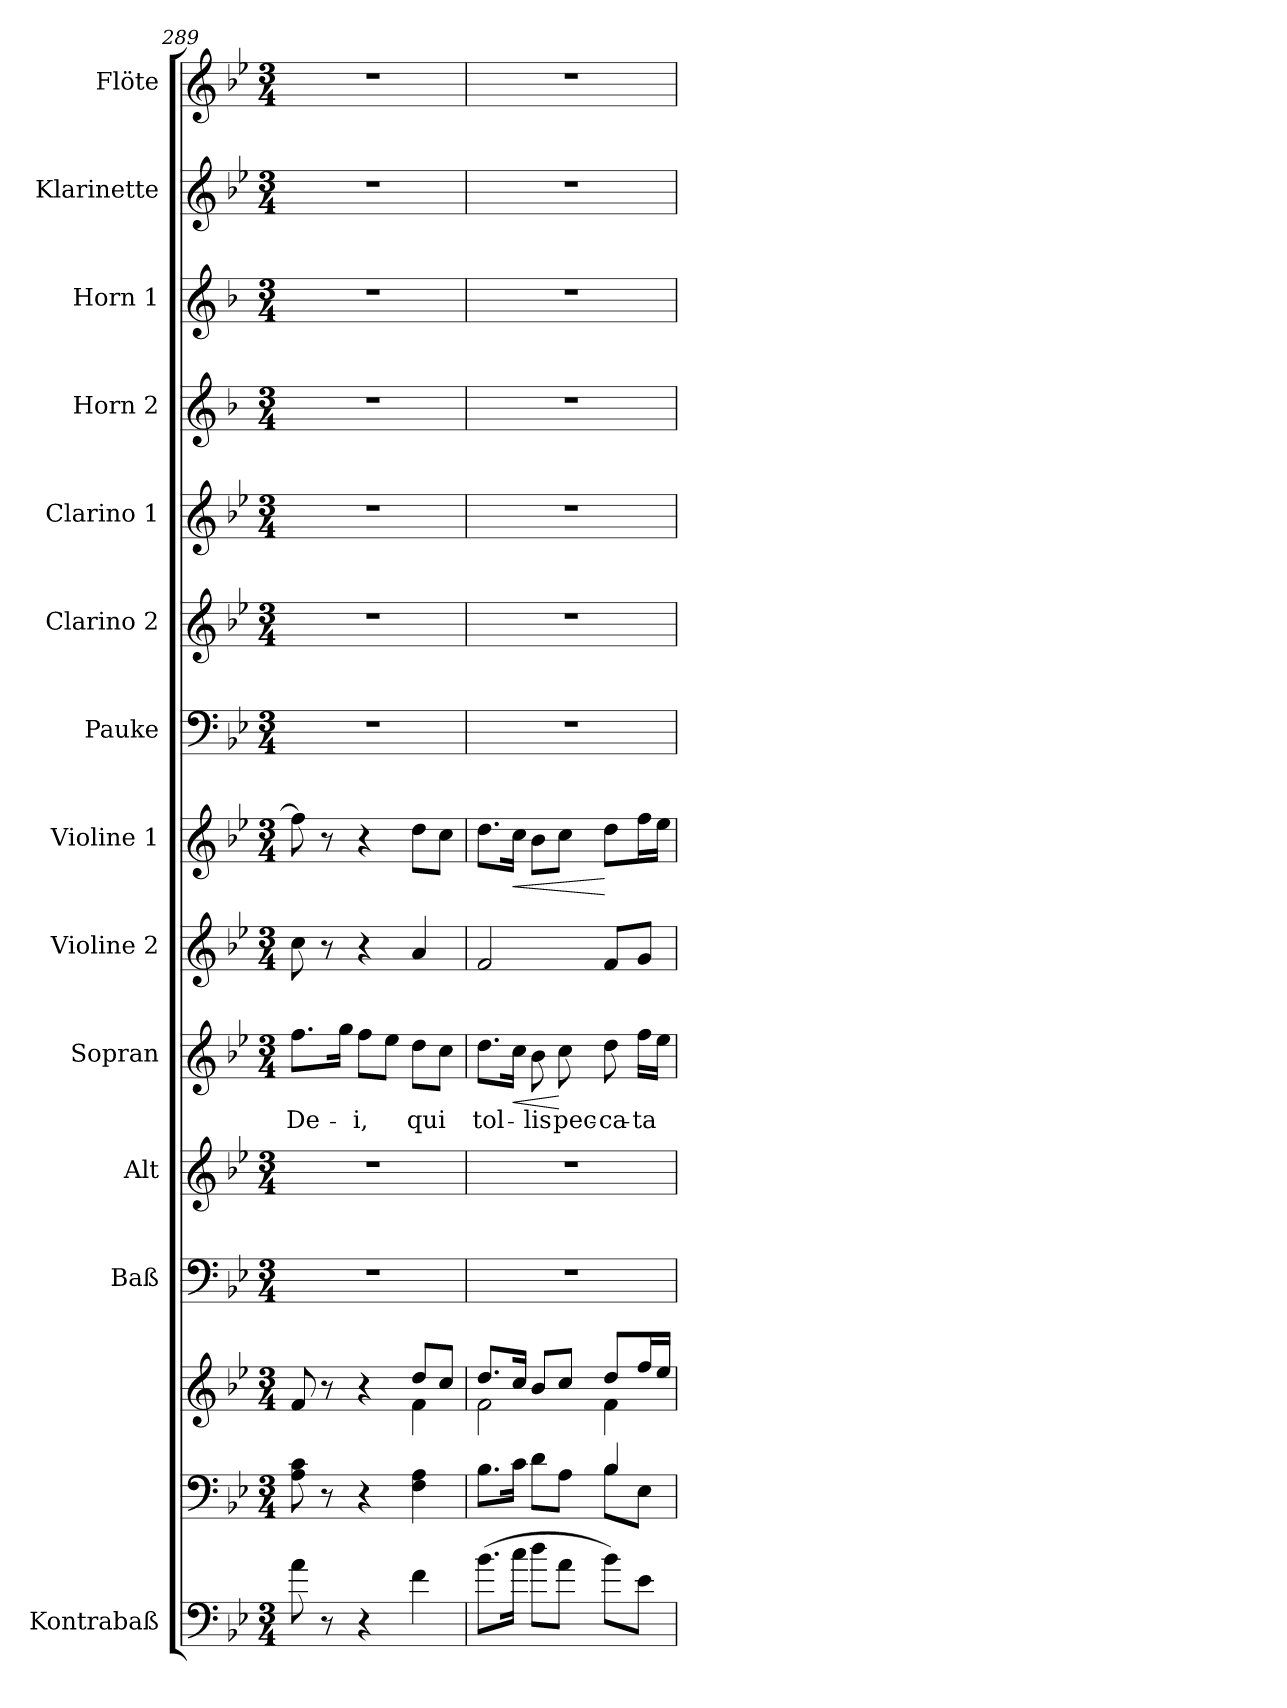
**kern	**kern	**kern	**kern	**kern	**kern	**text	**dynam	**kern	**kern	**dynam	**kern	**kern	**kern	**kern	**kern	**kern	**kern
*part14	*part13	*part13	*part12	*part11	*part10	*part10	*part10	*part9	*part8	*part8	*part7	*part6	*part5	*part4	*part3	*part2	*part1
*staff15	*staff14	*staff13	*staff12	*staff11	*staff10	*staff10	*staff10	*staff9	*staff8	*staff8	*staff7	*staff6	*staff5	*staff4	*staff3	*staff2	*staff1
*I"Kontrabaß	*	*	*I"Baß	*I"Alt	*I"Sopran	*	*	*I"Violine 2	*I"Violine 1	*	*I"Pauke	*I"Clarino 2	*I"Clarino 1	*I"Horn 2	*I"Horn 1	*I"Klarinette	*I"Flöte
*I'Kb	*	*	*I'Baß	*I'Alt	*I'Sop	*	*	*I'Vln. 2	*I'Vln. 1	*	*I'Pk.	*	*	*I'Hrn. 2	*I'Hrn. 1	*	*I'Fl.
*clefF4	*clefF4	*clefG2	*clefF4	*clefG2	*clefG2	*	*	*clefG2	*clefG2	*	*clefF4	*clefG2	*clefG2	*clefG2	*clefG2	*clefG2	*clefG2
*ITrd7c12	*	*	*	*	*	*	*	*	*	*	*	*ITrd7c12	*ITrd7c12	*ITrd4c7	*ITrd4c7	*	*
*k[b-e-]	*k[b-e-]	*k[b-e-]	*k[b-e-]	*k[b-e-]	*k[b-e-]	*	*	*k[b-e-]	*k[b-e-]	*	*k[b-e-]	*k[b-e-]	*k[b-e-]	*k[b-e-]	*k[b-e-]	*k[b-e-]	*k[b-e-]
*B-:	*B-:	*B-:	*B-:	*B-:	*B-:	*	*	*B-:	*B-:	*	*B-:	*B-:	*B-:	*B-:	*B-:	*B-:	*B-:
*M3/4	*M3/4	*M3/4	*M3/4	*M3/4	*M3/4	*	*	*M3/4	*M3/4	*	*M3/4	*M3/4	*M3/4	*M3/4	*M3/4	*M3/4	*M3/4
=289	=289	=289	=289	=289	=289	=289	=289	=289	=289	=289	=289	=289	=289	=289	=289	=289	=289
*	*	*^	*	*	*	*	*	*	*	*	*	*	*	*	*	*	*
!	!	!	!	!	!	!	!LO:LY:b	!	!	!	!	!	!	!	!	!	!	!
8A\	8A\ 8c\	8f/	2ryy	2.r	2.r	8.ff\L	De-	.	8cc\	8ff\]	.	2.r	2.r	2.r	2.r	2.r	2.r	2.r
8r	8r	8r	.	.	.	.	.	.	8r	8r	.	.	.	.	.	.	.	.
.	.	.	.	.	.	16gg\Jk	.	.	.	.	.	.	.	.	.	.	.	.
!	!	!	!	!	!	!	!LO:LY:b	!	!	!	!	!	!	!	!	!	!	!
4r	4r	4r	.	.	.	8ff\L	-i,	.	4r	4r	.	.	.	.	.	.	.	.
.	.	.	.	.	.	8ee-\J	.	.	.	.	.	.	.	.	.	.	.	.
!	!	!	!	!	!	!	!LO:LY:b	!	!	!	!	!	!	!	!	!	!	!
4F\	4F\ 4A\	8dd/L	4f\	.	.	8dd\L	qui	.	4a/	8dd\L	.	.	.	.	.	.	.	.
.	.	8cc/J	.	.	.	8cc\J	.	.	.	8cc\J	.	.	.	.	.	.	.	.
=290	=290	=290	=290	=290	=290	=290	=290	=290	=290	=290	=290	=290	=290	=290	=290	=290	=290	=290
*	*^	*	*	*	*	*	*	*	*	*	*	*	*	*	*	*	*	*
!	!	!	!	!	!	!	!	!LO:LY:b	!	!	!	!	!	!	!	!	!	!	!
(>8.B-\L	2ryy	8.B-\L	8.dd/L	2f\	2.r	2.r	8.dd\L	tol-	.	2f/	8.dd\L	.	2.r	2.r	2.r	2.r	2.r	2.r	2.r
!	!	!	!	!	!	!	!	!	!LO:HP:b	!	!	!LO:HP:b	!	!	!	!	!	!	!
16c\Jk	.	16c\Jk	16cc/Jk	.	.	.	16cc\Jk	.	<	.	16cc\Jk	<	.	.	.	.	.	.	.
!	!	!	!	!	!	!	!	!LO:LY:b	!	!	!	!	!	!	!	!	!	!	!
8d\L	.	8d\L	8b-/L	.	.	.	8b-\	-lis	.	.	8b-\L	.	.	.	.	.	.	.	.
!	!	!	!	!	!	!	!	!LO:LY:b	!	!	!	!	!	!	!	!	!	!	!
8A\J	.	8A\J	8cc/J	.	.	.	8cc\	pec-	[	.	8cc\J	.	.	.	.	.	.	.	.
!	!	!	!	!	!	!	!	!LO:LY:b	!	!	!	!	!	!	!	!	!	!	!
8B-\L)	4B-/	8B-\L	8dd/L	4f\	.	.	8dd\	-ca-	.	8f/L	8dd\L	[	.	.	.	.	.	.	.
!	!	!	!	!	!	!	!	!LO:LY:b	!	!	!	!	!	!	!	!	!	!	!
8E-\J	.	8E-\J	16ff/L	.	.	.	16ff\LL	-ta	.	8g/J	16ff\L	.	.	.	.	.	.	.	.
.	.	.	16ee-/JJ	.	.	.	16ee-\JJ	.	.	.	16ee-\JJ	.	.	.	.	.	.	.	.
*	*v	*v	*	*	*	*	*	*	*	*	*	*	*	*	*	*	*	*	*
*	*	*v	*v	*	*	*	*	*	*	*	*	*	*	*	*	*	*	*
=	=	=	=	=	=	=	=	=	=	=	=	=	=	=	=	=	=
*-	*-	*-	*-	*-	*-	*-	*-	*-	*-	*-	*-	*-	*-	*-	*-	*-	*-
